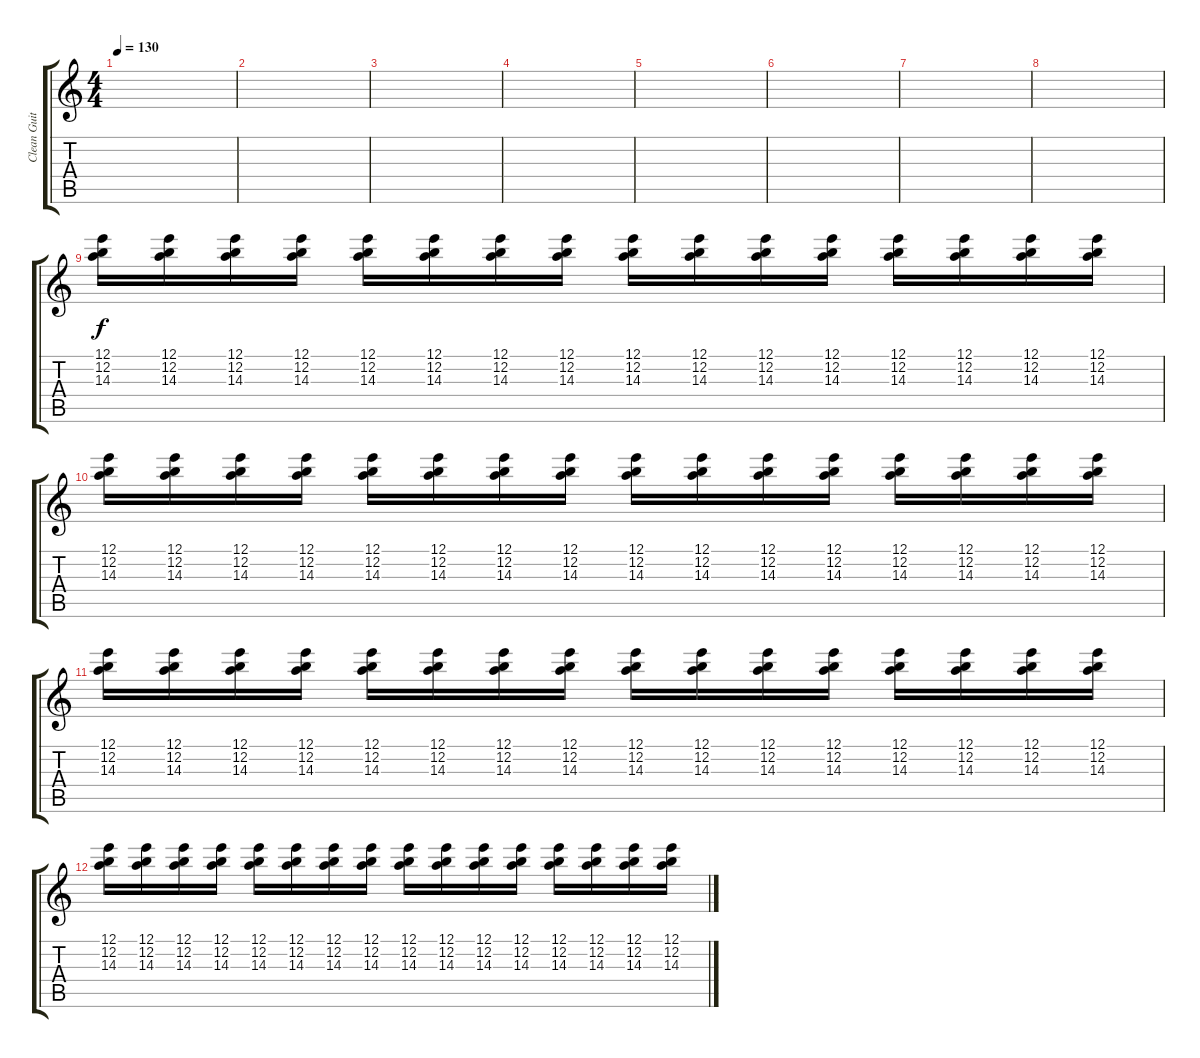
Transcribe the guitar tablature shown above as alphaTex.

\track ("Clean Guitar" "Clean Guit") {instrument acousticguitarnylon}
\staff {score tabs}
\tuning (E4 B3 G3 D3 A2 E2) {hide}
\ts (4 4)
\tempo 130
\clef g2
\ks c
|
|
|
|
|
|
|
|
(12.1 12.2 14.3).16 (12.1 12.2 14.3).16 (12.1 12.2 14.3).16 (12.1 12.2 14.3).16 (12.1 12.2 14.3).16 (12.1 12.2 14.3).16 (12.1 12.2 14.3).16 (12.1 12.2 14.3).16 (12.1 12.2 14.3).16 (12.1 12.2 14.3).16 (12.1 12.2 14.3).16 (12.1 12.2 14.3).16 (12.1 12.2 14.3).16 (12.1 12.2 14.3).16 (12.1 12.2 14.3).16 (12.1 12.2 14.3).16 |
(12.1 12.2 14.3).16 (12.1 12.2 14.3).16 (12.1 12.2 14.3).16 (12.1 12.2 14.3).16 (12.1 12.2 14.3).16 (12.1 12.2 14.3).16 (12.1 12.2 14.3).16 (12.1 12.2 14.3).16 (12.1 12.2 14.3).16 (12.1 12.2 14.3).16 (12.1 12.2 14.3).16 (12.1 12.2 14.3).16 (12.1 12.2 14.3).16 (12.1 12.2 14.3).16 (12.1 12.2 14.3).16 (12.1 12.2 14.3).16 |
(12.1 12.2 14.3).16 (12.1 12.2 14.3).16 (12.1 12.2 14.3).16 (12.1 12.2 14.3).16 (12.1 12.2 14.3).16 (12.1 12.2 14.3).16 (12.1 12.2 14.3).16 (12.1 12.2 14.3).16 (12.1 12.2 14.3).16 (12.1 12.2 14.3).16 (12.1 12.2 14.3).16 (12.1 12.2 14.3).16 (12.1 12.2 14.3).16 (12.1 12.2 14.3).16 (12.1 12.2 14.3).16 (12.1 12.2 14.3).16 |
(12.1 12.2 14.3).16 (12.1 12.2 14.3).16 (12.1 12.2 14.3).16 (12.1 12.2 14.3).16 (12.1 12.2 14.3).16 (12.1 12.2 14.3).16 (12.1 12.2 14.3).16 (12.1 12.2 14.3).16 (12.1 12.2 14.3).16 (12.1 12.2 14.3).16 (12.1 12.2 14.3).16 (12.1 12.2 14.3).16 (12.1 12.2 14.3).16 (12.1 12.2 14.3).16 (12.1 12.2 14.3).16 (12.1 12.2 14.3).16
